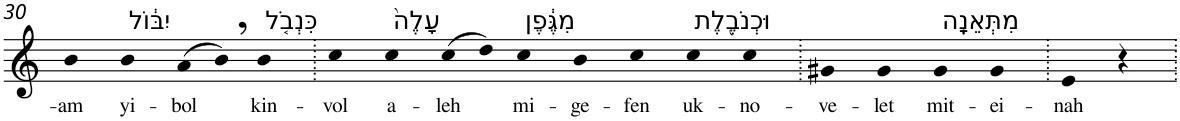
**kern	**text
*part1	*part1
*staff1	*staff1
*I"Piano	*
*I'Pno	*
!!LO:PB:g=z
*clefG2	*
*k[]	*
=30	=30
!	!LO:LY:b
4b	-am
!LO:TX:a:t=יִבּ֔וֹל	!
!	!LO:LY:b
4b	yi-
!	!LO:LY:b
(8a	-bol
8b,)	.
!LO:TX:a:t=כִּנְבֹ֤ל	!
!	!LO:LY:b
4b	kin-
=31.	=31.
!	!LO:LY:b
4cc	-vol
!LO:TX:a:t=עָלֶה֙	!
!	!LO:LY:b
4cc	a-
!	!LO:LY:b
(8cc	-leh
8dd)	.
!LO:TX:a:t=מִגֶּ֔פֶן	!
!	!LO:LY:b
4cc	mi-
!	!LO:LY:b
4b	-ge-
!	!LO:LY:b
4cc	-fen
!LO:TX:a:t=וּכְנֹבֶ֖לֶת	!
!	!LO:LY:b
4cc	uk-
!	!LO:LY:b
4cc	-no-
=32.	=32.
!	!LO:LY:b
4g#X	-ve-
!	!LO:LY:b
4g#	-let
!LO:TX:a:t=מִתְּאֵנָֽה	!
!	!LO:LY:b
4g#	mit-
!	!LO:LY:b
4g#	-ei-
=33.	=33.
!	!LO:LY:b
4e	-nah
4r	.
=.	=.
*-	*-
